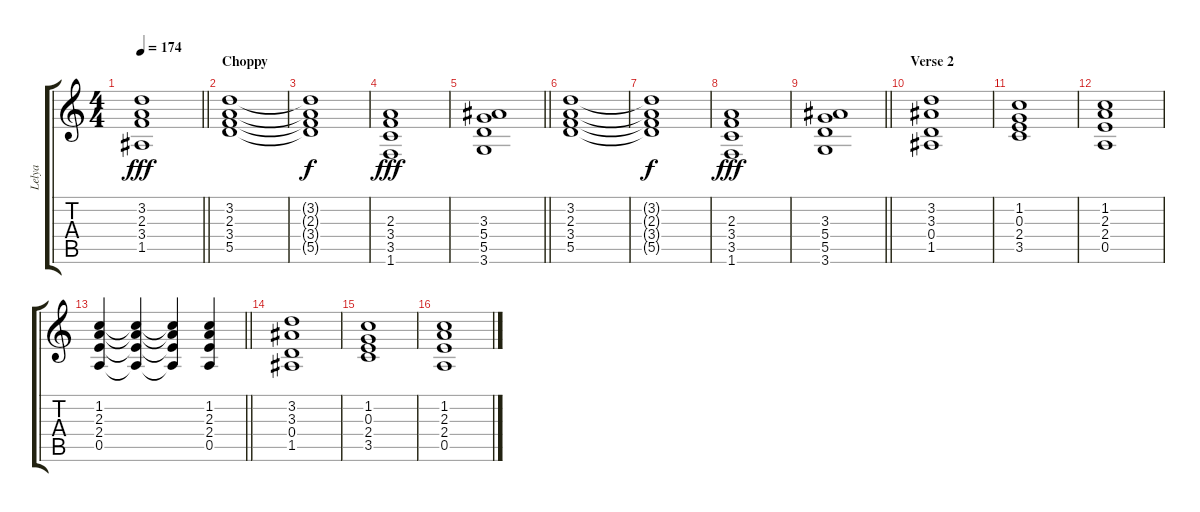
\track ("Lelya" "Lelya") {instrument contrabass}
\staff {score tabs}
\tuning (E4 B3 G3 D3 A2 E2) {hide}
\ts (4 4)
\tempo 174
\clef g2
\barLineRight lightlight
\ks c
(3.2 2.3 3.4 1.5).1{dy fff} |
\section ("" "Choppy")
(3.2 2.3 3.4 5.5).1 |
(3.2{t} 2.3{t} 3.4{t} 5.5{t}).1{dy f} |
(2.3 3.4 3.5 1.6).1{dy fff} |
\barLineRight lightlight
(3.3 5.4 5.5 3.6).1 |
(3.2 2.3 3.4 5.5).1 |
(3.2{t} 2.3{t} 3.4{t} 5.5{t}).1{dy f} |
(2.3 3.4 3.5 1.6).1{dy fff} |
\barLineRight lightlight
(3.3 5.4 5.5 3.6).1 |
\section ("" "Verse 2")
(3.2 3.3 0.4 1.5).1 |
(1.2 0.3 2.4 3.5).1 |
(1.2 2.3 2.4 0.5).1 |
\barLineRight lightlight
(1.2 2.3 2.4 0.5).4 (1.2{t} 2.3{t} 2.4{t} 0.5{t}).4 (1.2{t} 2.3{t} 2.4{t} 0.5{t}).4 (1.2 2.3 2.4 0.5).4 |
(3.2 3.3 0.4 1.5).1 |
(1.2 0.3 2.4 3.5).1 |
(1.2 2.3 2.4 0.5).1
